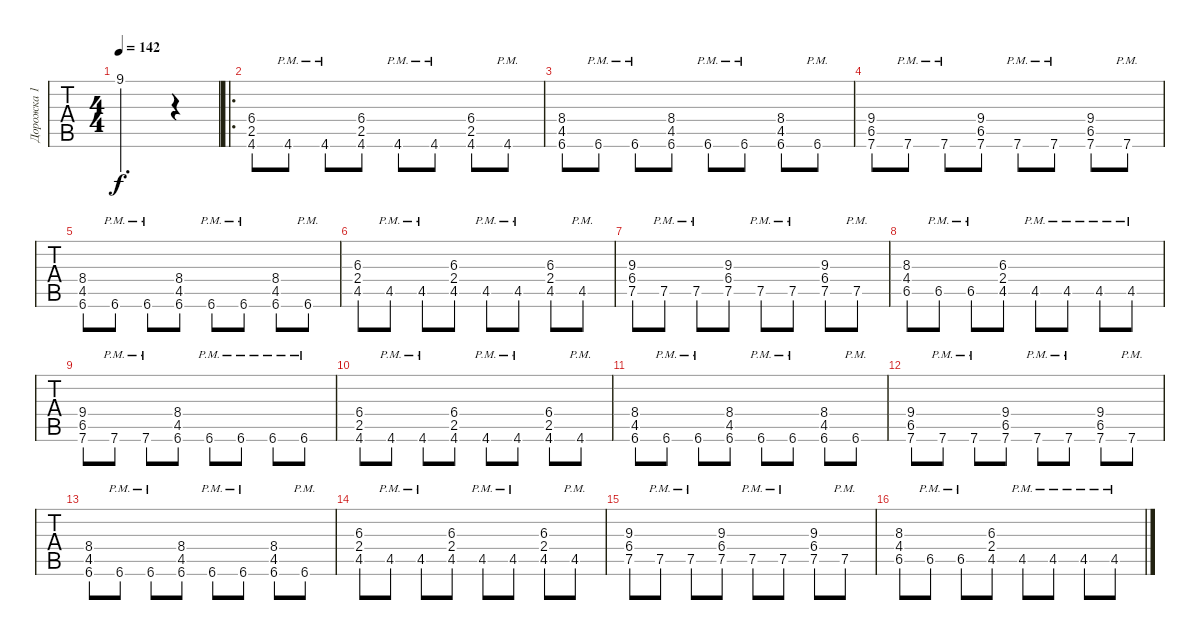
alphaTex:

\track ("Дорожка 1" "Дорожка 1") {instrument electricguitarclean}
\staff {tabs}
\tuning (E4 B3 G3 D3 A2 E2) {hide}
\ts (4 4)
\tempo 142
\clef g2
\ks c
9.1{t}.2{d dy f} r.4 |
\ro
(6.4 2.5 4.6).8{balance 6} 4.6{pm}.8 4.6{pm}.8 (6.4 2.5 4.6).8 4.6{pm}.8 4.6{pm}.8 (6.4 2.5 4.6).8 4.6{pm}.8 |
(8.4 4.5 6.6).8 6.6{pm}.8 6.6{pm}.8 (8.4 4.5 6.6).8 6.6{pm}.8 6.6{pm}.8 (8.4 4.5 6.6).8 6.6{pm}.8 |
(9.4 6.5 7.6).8 7.6{pm}.8 7.6{pm}.8 (9.4 6.5 7.6).8 7.6{pm}.8 7.6{pm}.8 (9.4 6.5 7.6).8 7.6{pm}.8 |
(8.4 4.5 6.6).8 6.6{pm}.8 6.6{pm}.8 (8.4 4.5 6.6).8 6.6{pm}.8 6.6{pm}.8 (8.4 4.5 6.6).8 6.6{pm}.8 |
(6.3 2.4 4.5).8 4.5{pm}.8 4.5{pm}.8 (6.3 2.4 4.5).8 4.5{pm}.8 4.5{pm}.8 (6.3 2.4 4.5).8 4.5{pm}.8 |
(9.3 6.4 7.5).8 7.5{pm}.8 7.5{pm}.8 (9.3 6.4 7.5).8 7.5{pm}.8 7.5{pm}.8 (9.3 6.4 7.5).8 7.5{pm}.8 |
(8.3 4.4 6.5).8 6.5{pm}.8 6.5{pm}.8 (6.3 2.4 4.5).8 4.5{pm}.8 4.5{pm}.8 4.5{pm}.8 4.5{pm}.8 |
(9.4 6.5 7.6).8 7.6{pm}.8 7.6{pm}.8 (8.4 4.5 6.6).8 6.6{pm}.8 6.6{pm}.8 6.6{pm}.8 6.6{pm}.8 |
(6.4 2.5 4.6).8 4.6{pm}.8 4.6{pm}.8 (6.4 2.5 4.6).8 4.6{pm}.8 4.6{pm}.8 (6.4 2.5 4.6).8 4.6{pm}.8 |
(8.4 4.5 6.6).8 6.6{pm}.8 6.6{pm}.8 (8.4 4.5 6.6).8 6.6{pm}.8 6.6{pm}.8 (8.4 4.5 6.6).8 6.6{pm}.8 |
(9.4 6.5 7.6).8 7.6{pm}.8 7.6{pm}.8 (9.4 6.5 7.6).8 7.6{pm}.8 7.6{pm}.8 (9.4 6.5 7.6).8 7.6{pm}.8 |
(8.4 4.5 6.6).8 6.6{pm}.8 6.6{pm}.8 (8.4 4.5 6.6).8 6.6{pm}.8 6.6{pm}.8 (8.4 4.5 6.6).8 6.6{pm}.8 |
(6.3 2.4 4.5).8 4.5{pm}.8 4.5{pm}.8 (6.3 2.4 4.5).8 4.5{pm}.8 4.5{pm}.8 (6.3 2.4 4.5).8 4.5{pm}.8 |
(9.3 6.4 7.5).8 7.5{pm}.8 7.5{pm}.8 (9.3 6.4 7.5).8 7.5{pm}.8 7.5{pm}.8 (9.3 6.4 7.5).8 7.5{pm}.8 |
(8.3 4.4 6.5).8 6.5{pm}.8 6.5{pm}.8 (6.3 2.4 4.5).8 4.5{pm}.8 4.5{pm}.8 4.5{pm}.8 4.5{pm}.8
